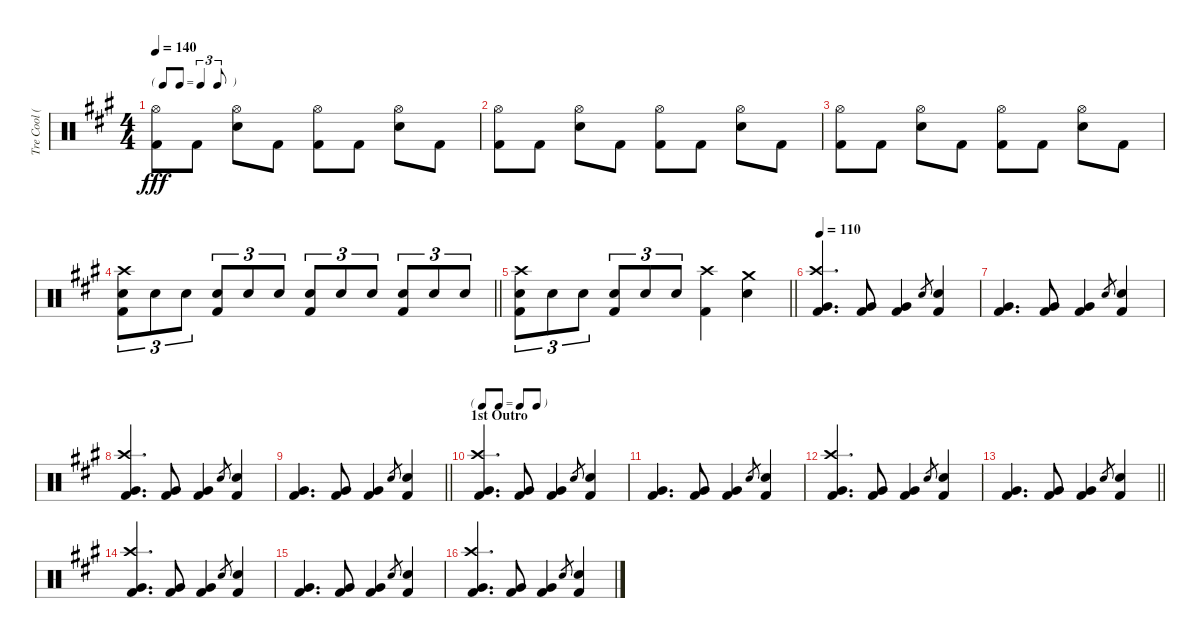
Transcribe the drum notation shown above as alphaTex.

\track ("Tre Cool (Drums)" "Tre Cool (") {instrument percussion}
\staff {score}
\articulation defaults
\ts (4 4)
\tf triplet8th
\tempo 140
\clef neutral
\ks a
("Hi-Hat (open)" "Kick (hit) 2").8{dy fff} "Kick (hit) 2".8 ("Hi-Hat (open)" "Electric Snare (hit)").8 "Kick (hit) 2".8 ("Hi-Hat (open)" "Kick (hit) 2").8 "Kick (hit) 2".8 ("Hi-Hat (open)" "Electric Snare (hit)").8 "Kick (hit) 2".8 |
("Hi-Hat (open)" "Kick (hit) 2").8 "Kick (hit) 2".8 ("Hi-Hat (open)" "Electric Snare (hit)").8 "Kick (hit) 2".8 ("Hi-Hat (open)" "Kick (hit) 2").8 "Kick (hit) 2".8 ("Hi-Hat (open)" "Electric Snare (hit)").8 "Kick (hit) 2".8 |
("Hi-Hat (open)" "Kick (hit) 2").8 "Kick (hit) 2".8 ("Hi-Hat (open)" "Electric Snare (hit)").8 "Kick (hit) 2".8 ("Hi-Hat (open)" "Kick (hit) 2").8 "Kick (hit) 2".8 ("Hi-Hat (open)" "Electric Snare (hit)").8 "Kick (hit) 2".8 |
\barLineRight lightlight
("Electric Snare (hit)" "Crash high (hit)" "Kick (hit) 2").8{tu (3 2)} "Electric Snare (hit)".8{tu (3 2)} "Electric Snare (hit)".8{tu (3 2)} ("Electric Snare (hit)" "Kick (hit) 2").8{tu (3 2)} "Electric Snare (hit)".8{tu (3 2)} "Electric Snare (hit)".8{tu (3 2)} ("Electric Snare (hit)" "Kick (hit) 2").8{tu (3 2)} "Electric Snare (hit)".8{tu (3 2)} "Electric Snare (hit)".8{tu (3 2)} ("Electric Snare (hit)" "Kick (hit) 2").8{tu (3 2)} "Electric Snare (hit)".8{tu (3 2)} "Electric Snare (hit)".8{tu (3 2)} |
\barLineRight lightlight
("Electric Snare (hit)" "Crash high (hit)" "Kick (hit) 2").8{tu (3 2)} "Electric Snare (hit)".8{tu (3 2)} "Electric Snare (hit)".8{tu (3 2)} ("Electric Snare (hit)" "Kick (hit) 2").8{tu (3 2)} "Electric Snare (hit)".8{tu (3 2)} "Electric Snare (hit)".8{tu (3 2)} ("Crash high (hit)" "Kick (hit) 2").4 ("Crash medium (hit)" "Electric Snare (hit)").4 |
\tempo 110
("Crash high (hit)" "Very Low Tom (hit)" "Kick (hit) 2").4{d} ("Very Low Tom (hit)" "Kick (hit) 2").8 ("Very Low Tom (hit)" "Kick (hit) 2").4 "Electric Snare (hit)".8{gr} ("Kick (hit) 2" "Electric Snare (hit)").4 |
("Very Low Tom (hit)" "Kick (hit) 2").4{d} ("Very Low Tom (hit)" "Kick (hit) 2").8 ("Very Low Tom (hit)" "Kick (hit) 2").4 "Electric Snare (hit)".8{gr} ("Kick (hit) 2" "Electric Snare (hit)").4 |
("Crash high (hit)" "Very Low Tom (hit)" "Kick (hit) 2").4{d} ("Very Low Tom (hit)" "Kick (hit) 2").8 ("Very Low Tom (hit)" "Kick (hit) 2").4 "Electric Snare (hit)".8{gr} ("Kick (hit) 2" "Electric Snare (hit)").4 |
\barLineRight lightlight
("Very Low Tom (hit)" "Kick (hit) 2").4{d} ("Very Low Tom (hit)" "Kick (hit) 2").8 ("Very Low Tom (hit)" "Kick (hit) 2").4 "Electric Snare (hit)".8{gr} ("Kick (hit) 2" "Electric Snare (hit)").4 |
\tf none
\section ("" "1st Outro")
("Crash high (hit)" "Very Low Tom (hit)" "Kick (hit) 2").4{d} ("Very Low Tom (hit)" "Kick (hit) 2").8 ("Very Low Tom (hit)" "Kick (hit) 2").4 "Electric Snare (hit)".8{gr} ("Kick (hit) 2" "Electric Snare (hit)").4 |
("Very Low Tom (hit)" "Kick (hit) 2").4{d} ("Very Low Tom (hit)" "Kick (hit) 2").8 ("Very Low Tom (hit)" "Kick (hit) 2").4 "Electric Snare (hit)".8{gr} ("Kick (hit) 2" "Electric Snare (hit)").4 |
("Crash high (hit)" "Very Low Tom (hit)" "Kick (hit) 2").4{d} ("Very Low Tom (hit)" "Kick (hit) 2").8 ("Very Low Tom (hit)" "Kick (hit) 2").4 "Electric Snare (hit)".8{gr} ("Kick (hit) 2" "Electric Snare (hit)").4 |
\barLineRight lightlight
("Very Low Tom (hit)" "Kick (hit) 2").4{d} ("Very Low Tom (hit)" "Kick (hit) 2").8 ("Very Low Tom (hit)" "Kick (hit) 2").4 "Electric Snare (hit)".8{gr} ("Kick (hit) 2" "Electric Snare (hit)").4 |
("Crash high (hit)" "Very Low Tom (hit)" "Kick (hit) 2").4{d} ("Very Low Tom (hit)" "Kick (hit) 2").8 ("Very Low Tom (hit)" "Kick (hit) 2").4 "Electric Snare (hit)".8{gr} ("Kick (hit) 2" "Electric Snare (hit)").4 |
("Very Low Tom (hit)" "Kick (hit) 2").4{d} ("Very Low Tom (hit)" "Kick (hit) 2").8 ("Very Low Tom (hit)" "Kick (hit) 2").4 "Electric Snare (hit)".8{gr} ("Kick (hit) 2" "Electric Snare (hit)").4 |
("Crash high (hit)" "Very Low Tom (hit)" "Kick (hit) 2").4{d} ("Very Low Tom (hit)" "Kick (hit) 2").8 ("Very Low Tom (hit)" "Kick (hit) 2").4 "Electric Snare (hit)".8{gr} ("Kick (hit) 2" "Electric Snare (hit)").4
